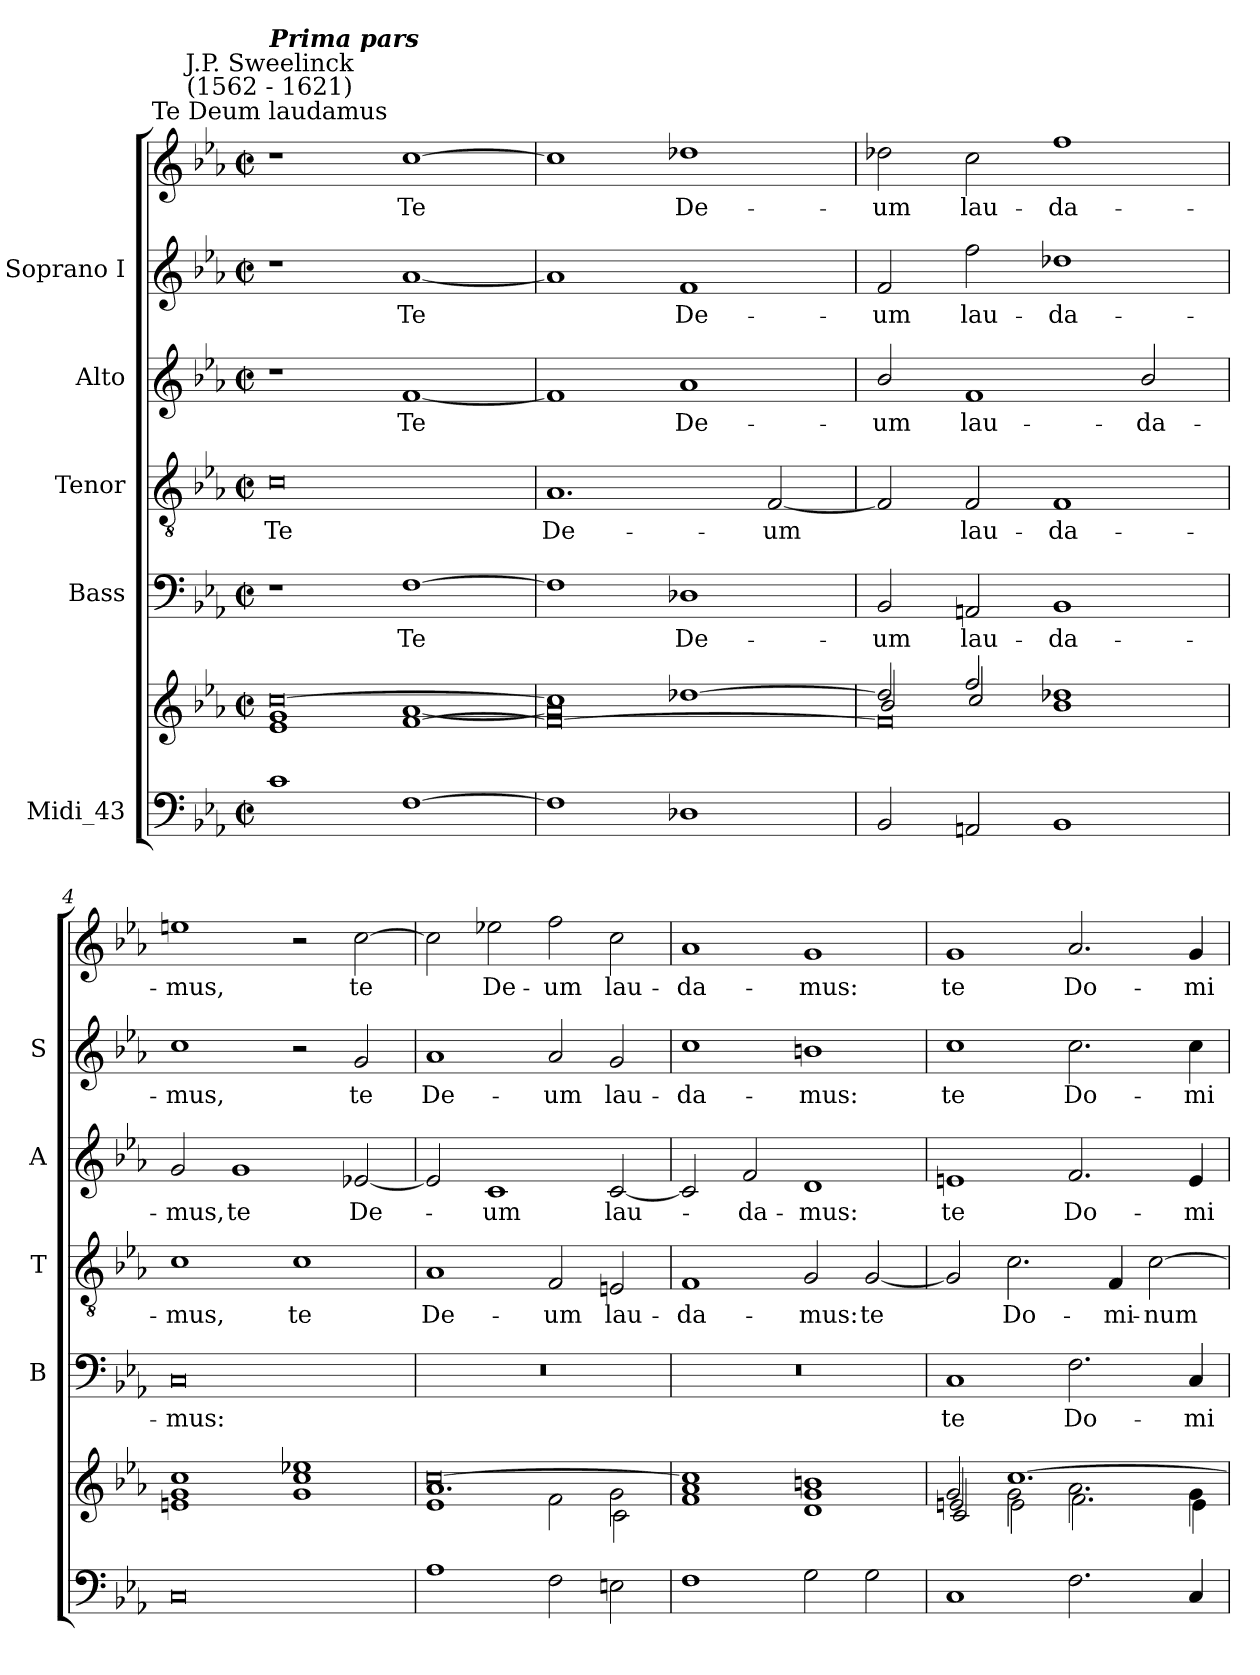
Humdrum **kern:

**kern	**kern	**kern	**text	**kern	**text	**kern	**text	**kern	**text	**kern	**text
*part5	*part5	*part4	*part4	*part3	*part3	*part2	*part2	*part1	*part1	*part1	*part1
*staff7	*staff6	*staff5	*staff5	*staff4	*staff4	*staff3	*staff3	*staff2	*staff2	*staff1	*staff1
*I"Midi_43	*	*I"Bass	*	*I"Tenor	*	*I"Alto	*	*I"Soprano I	*	*	*
*	*	*I'B	*	*I'T	*	*I'A	*	*I'S	*	*	*
*clefF4	*clefG2	*clefF4	*	*clefGv2	*	*clefG2	*	*clefG2	*	*clefG2	*
*k[b-e-a-]	*k[b-e-a-]	*k[b-e-a-]	*	*k[b-e-a-]	*	*k[b-e-a-]	*	*k[b-e-a-]	*	*k[b-e-a-]	*
*E-:	*E-:	*E-:	*	*E-:	*	*E-:	*	*E-:	*	*E-:	*
*M4/2	*M4/2	*M4/2	*	*M4/2	*	*M4/2	*	*M4/2	*	*M4/2	*
*met(c|)	*met(c|)	*met(c|)	*	*met(c|)	*	*met(c|)	*	*met(c|)	*	*met(c|)	*
=1	=1	=1	=1	=1	=1	=1	=1	=1	=1	=1	=1
*	*^	*	*	*	*	*	*	*	*	*	*
*	*	*^	*	*	*	*	*	*	*	*	*	*
!	!	!	!	!	!	!	!	!	!	!	!	!LO:TX:a:cj:t=Te Deum laudamus	!
!	!	!	!	!	!	!	!	!	!	!	!	!LO:TX:a:cj:t=J.P. Sweelinck\n(1562 - 1621)	!
!	!	!	!	!	!	!	!	!	!	!	!	!LO:TX:a:Bi:t=Prima pars	!
!	!	!	!	!	!	!	!LO:LY:b	!	!	!	!	!	!
1c	[0cc/	1g\	1e-\	1r	.	0c	Te	1r	.	1r	.	1r	.
!	!	!	!	!	!LO:LY:b	!	!	!	!LO:LY:b	!	!LO:LY:b	!	!LO:LY:b
[1F	.	[1a-\	[1f\	[1F	Te	.	.	[1f	Te	[1a-	Te	[1cc	Te
=2	=2	=2	=2	=2	=2	=2	=2	=2	=2	=2	=2	=2	=2
!	!	!	!	!	!	!	!LO:LY:b	!	!	!	!	!	!
1F]	1cc/]	0a-\]	0f\_	1F]	.	1.A-	De-	1f]	.	1a-]	.	1cc]	.
!	!	!	!	!	!LO:LY:b	!	!	!	!LO:LY:b	!	!LO:LY:b	!	!LO:LY:b
1D-X	[1dd-X/	.	.	1D-X	De-	.	.	1a-	De-	1f	-De-	1dd-X	De-
!	!	!	!	!	!	!	!LO:LY:b	!	!	!	!	!	!
.	.	.	.	.	.	[2F	-um	.	.	.	.	.	.
=3	=3	=3	=3	=3	=3	=3	=3	=3	=3	=3	=3	=3	=3
!	!	!	!	!	!LO:LY:b	!	!	!	!LO:LY:b	!	!LO:LY:b	!	!LO:LY:b
2BB-	2dd-/]	2b-/	0f\]	2BB-	-um	2F]	.	2b-/	-um	2f	-um	2dd-X	-um
!	!	!	!	!	!LO:LY:b	!	!LO:LY:b	!	!LO:LY:b	!	!LO:LY:b	!	!LO:LY:b
2AAn	2ff/	2cc/	.	2AAn	lau-	2F	lau-	1f	lau-	2ff	lau-	2cc	lau-
!	!	!	!	!	!LO:LY:b	!	!LO:LY:b	!	!	!	!LO:LY:b	!	!LO:LY:b
1BB-	1dd-/	1b-\	.	1BB-	-da-	1F	-da-	.	.	1dd-X	-da-	1ff	-da-
!	!	!	!	!	!	!	!	!	!LO:LY:b	!	!	!	!
.	.	.	.	.	.	.	.	2b-/	-da-	.	.	.	.
=4	=4	=4	=4	=4	=4	=4	=4	=4	=4	=4	=4	=4	=4
!	!	!	!	!	!LO:LY:b	!	!LO:LY:b	!	!LO:LY:b	!	!LO:LY:b	!	!LO:LY:b
0C	1cc/	1g\	1en\	0C	-mus:	1c	-mus,	2g	-mus,	1cc	mus,	1een	-mus,
!	!	!	!	!	!	!	!	!	!LO:LY:b	!	!	!	!
.	.	.	.	.	.	.	.	1g	te	.	.	.	.
!	!	!	!	!	!	!	!LO:LY:b	!	!	!	!	!	!
.	1ee-X/	1cc\	1g\	.	.	1c	te	.	.	2r	.	2r	.
!	!	!	!	!	!	!	!	!	!LO:LY:b	!	!LO:LY:b	!	!LO:LY:b
.	.	.	.	.	.	.	.	[2e-X	De-	2g	te	[2cc	te
=5	=5	=5	=5	=5	=5	=5	=5	=5	=5	=5	=5	=5	=5
!	!	!	!	!	!	!	!LO:LY:b	!	!	!	!LO:LY:b	!	!
1A-	[0cc/	1.a-\	1e-\	0r	.	1A-	De-	2e-]	.	1a-	-De-	2cc]	.
!	!	!	!	!	!	!	!	!	!LO:LY:b	!	!	!	!LO:LY:b
.	.	.	.	.	.	.	.	1c	um	.	.	2ee-X	De-
!	!	!	!	!	!	!	!LO:LY:b	!	!	!	!LO:LY:b	!	!LO:LY:b
2F	.	.	2f\	.	.	2F	-um	.	.	2a-/	-um	2ff	-um
!	!	!	!	!	!	!	!LO:LY:b	!	!LO:LY:b	!	!LO:LY:b	!	!LO:LY:b
2En	.	2g\	2c\	.	.	2En	lau-	[2c	lau-	2g	lau-	2cc	lau-
=6	=6	=6	=6	=6	=6	=6	=6	=6	=6	=6	=6	=6	=6
!	!	!	!	!	!	!	!LO:LY:b	!	!	!	!LO:LY:b	!	!LO:LY:b
1F	1cc/]	1a-\	1f\	0r	.	1F	-da-	2c]	.	1cc	da-	1a-	-da-
!	!	!	!	!	!	!	!	!	!LO:LY:b	!	!	!	!
.	.	.	.	.	.	.	.	2f	da-	.	.	.	.
!	!	!	!	!	!	!	!LO:LY:b	!	!LO:LY:b	!	!LO:LY:b	!	!LO:LY:b
2G	1bn/	1g\	1d\	.	.	2G	-mus:	1d	-mus:	1bn	-mus:	1g	-mus:
!	!	!	!	!	!	!	!LO:LY:b	!	!	!	!	!	!
2G	.	.	.	.	.	[2G	te	.	.	.	.	.	.
=7	=7	=7	=7	=7	=7	=7	=7	=7	=7	=7	=7	=7	=7
!	!	!	!	!	!LO:LY:b	!	!	!	!LO:LY:b	!	!LO:LY:b	!	!LO:LY:b
1C	2g/	2en/	2c/	1C	te	2G]	.	1en	te	1cc	-te	1g	te
!	!	!	!	!	!	!	!LO:LY:b	!	!	!	!	!	!
.	[1.cc/	2g\	2e\	.	.	2.c	Do-	.	.	.	.	.	.
!	!	!	!	!	!LO:LY:b	!	!	!	!LO:LY:b	!	!LO:LY:b	!	!LO:LY:b
2.F	.	2.a-\	2.f\	2.F	Do-	.	.	2.f	Do-	2.cc	Do-	2.a-/	Do-
!	!	!	!	!	!	!	!LO:LY:b	!	!	!	!	!	!
.	.	.	.	.	.	4F	-mi-	.	.	.	.	.	.
!	!	!	!	!	!	!	!LO:LY:b	!	!	!	!	!	!
.	.	.	.	.	.	[2c	-num	.	.	.	.	.	.
!	!	!	!	!	!LO:LY:b	!	!	!	!LO:LY:b	!	!LO:LY:b	!	!LO:LY:b
4C	.	4g\	4e\	4C	-mi-	.	.	4e	-mi-	4cc	-mi-	4g	-mi-
*	*v	*v	*v	*	*	*	*	*	*	*	*	*	*
=	=	=	=	=	=	=	=	=	=	=	=
*-	*-	*-	*-	*-	*-	*-	*-	*-	*-	*-	*-
